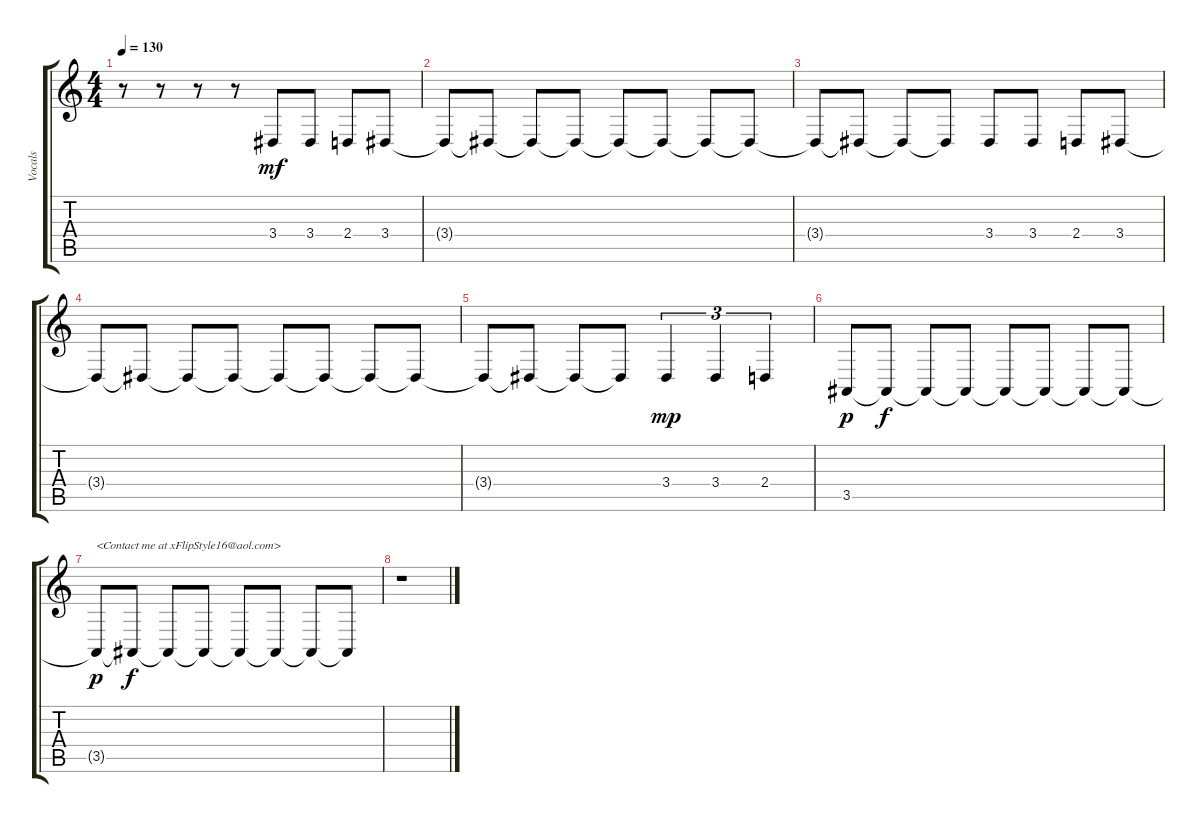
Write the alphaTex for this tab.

\track ("Vocals" "Vocals") {instrument lead2sawtooth}
\staff {score tabs}
\tuning (D4 A3 F3 C3 G2 C2) {hide}
\ts (4 4)
\tempo 130
\clef g2
\ks c
r.8{dy mp} r.8 r.8 r.8 3.4.8{dy mf} 3.4.8 2.4.8 3.4.8 |
3.4{t}.8 3.4{t}.8 3.4{t}.8 3.4{t}.8 3.4{t}.8 3.4{t}.8 3.4{t}.8 3.4{t}.8 |
3.4{t}.8 3.4{t}.8 3.4{t}.8 3.4{t}.8 3.4.8 3.4.8 2.4.8 3.4.8 |
3.4{t}.8 3.4{t}.8 3.4{t}.8 3.4{t}.8 3.4{t}.8 3.4{t}.8 3.4{t}.8 3.4{t}.8 |
3.4{t}.8 3.4{t}.8 3.4{t}.8 3.4{t}.8 3.4.4{tu (3 2) dy mp} 3.4.4{tu (3 2)} 2.4.4{tu (3 2)} |
3.5.8{dy p} 3.5{t}.8{dy f} 3.5{t}.8 3.5{t}.8 3.5{t}.8 3.5{t}.8 3.5{t}.8 3.5{t}.8 |
3.5{t}.8{txt "<Contact me at xFlipStyle16@aol.com>" dy p} 3.5{t}.8{dy f} 3.5{t}.8 3.5{t}.8 3.5{t}.8 3.5{t}.8 3.5{t}.8 3.5{t}.8 |
r.1
